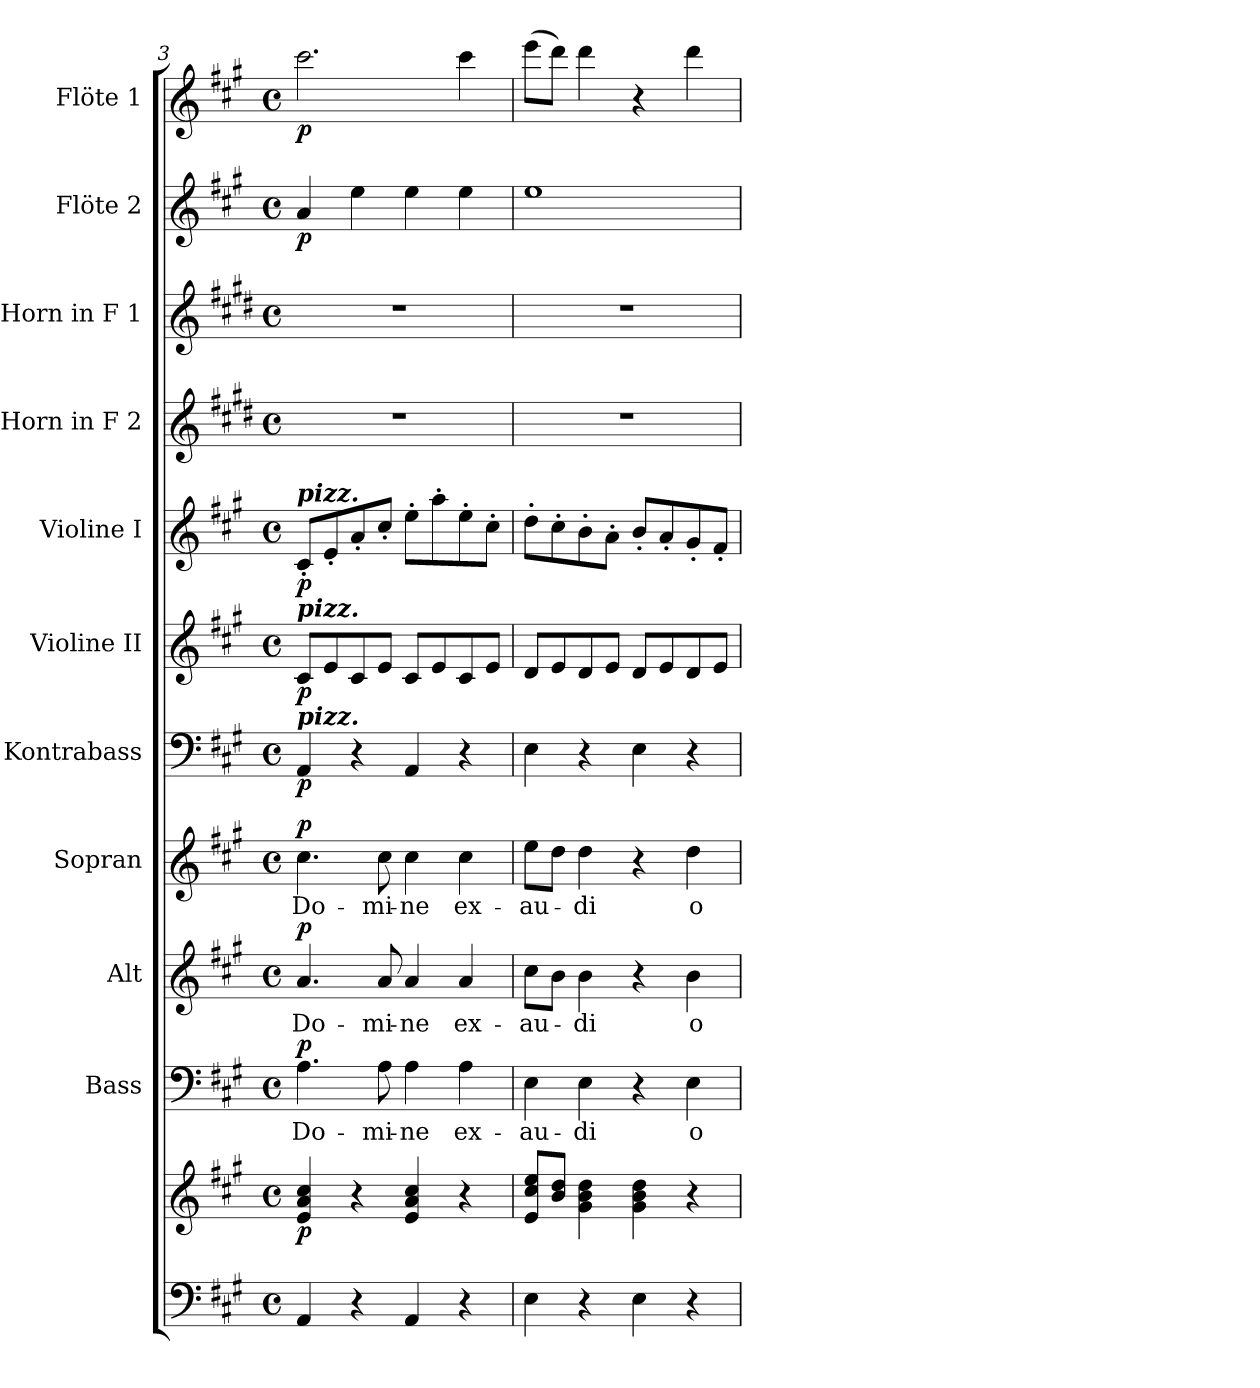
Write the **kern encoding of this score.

**kern	**kern	**dynam	**kern	**text	**dynam	**kern	**text	**dynam	**kern	**text	**dynam	**kern	**dynam	**kern	**dynam	**kern	**dynam	**kern	**kern	**kern	**dynam	**kern	**dynam
*part11	*part11	*part11	*part10	*part10	*part10	*part9	*part9	*part9	*part8	*part8	*part8	*part7	*part7	*part6	*part6	*part5	*part5	*part4	*part3	*part2	*part2	*part1	*part1
*staff12	*staff11	*staff11/12	*staff10	*staff10	*staff10	*staff9	*staff9	*staff9	*staff8	*staff8	*staff8	*staff7	*staff7	*staff6	*staff6	*staff5	*staff5	*staff4	*staff3	*staff2	*staff2	*staff1	*staff1
*	*	*	*I"Bass	*	*	*I"Alt	*	*	*I"Sopran	*	*	*I"Kontrabass	*	*I"Violine II	*	*I"Violine I	*	*I"Horn in F 2	*I"Horn in F 1	*I"Flöte 2	*	*I"Flöte 1	*
*	*	*	*I'B.	*	*	*I'A.	*	*	*I'S.	*	*	*I'Kb.	*	*I'Vl. II	*	*I'Vl. I	*	*	*	*I'Fl. 2	*	*I'Fl. 1	*
*clefF4	*clefG2	*	*clefF4	*	*	*clefG2	*	*	*clefG2	*	*	*clefF4	*	*clefG2	*	*clefG2	*	*clefG2	*clefG2	*clefG2	*	*clefG2	*
*	*	*	*	*	*	*	*	*	*	*	*	*ITrd7c12	*	*	*	*	*	*ITrd4c7	*ITrd4c7	*	*	*	*
*k[f#c#g#]	*k[f#c#g#]	*	*k[f#c#g#]	*	*	*k[f#c#g#]	*	*	*k[f#c#g#]	*	*	*k[f#c#g#]	*	*k[f#c#g#]	*	*k[f#c#g#]	*	*k[f#c#g#]	*k[f#c#g#]	*k[f#c#g#]	*	*k[f#c#g#]	*
*A:	*A:	*	*A:	*	*	*A:	*	*	*A:	*	*	*A:	*	*A:	*	*A:	*	*A:	*A:	*A:	*	*A:	*
*M4/4	*M4/4	*	*M4/4	*	*	*M4/4	*	*	*M4/4	*	*	*M4/4	*	*M4/4	*	*M4/4	*	*M4/4	*M4/4	*M4/4	*	*M4/4	*
*met(c)	*met(c)	*	*met(c)	*	*	*met(c)	*	*	*met(c)	*	*	*met(c)	*	*met(c)	*	*met(c)	*	*met(c)	*met(c)	*met(c)	*	*met(c)	*
=3	=3	=3	=3	=3	=3	=3	=3	=3	=3	=3	=3	=3	=3	=3	=3	=3	=3	=3	=3	=3	=3	=3	=3
!	!	!	!	!	!	!	!	!	!	!	!	!	!	!	!	!LO:TX:a:Bi:t=pizz.	!	!	!	!	!	!	!
!	!	!	!	!	!	!	!	!	!	!	!	!	!	!LO:TX:a:Bi:t=pizz.	!	!	!	!	!	!	!	!	!
!	!	!	!	!	!	!	!	!	!	!	!	!LO:TX:a:Bi:t=pizz.	!	!	!	!	!	!	!	!	!	!	!
!	!	!LO:DY:b	!	!LO:LY:b	!LO:DY:a	!	!LO:LY:b	!LO:DY:a	!	!LO:LY:b	!LO:DY:a	!	!LO:DY:b	!	!LO:DY:b	!	!LO:DY:b	!	!	!	!LO:DY:b	!	!LO:DY:b
4AA/	4e/ 4a/ 4cc#/	p	4.A\	Do-	p	4.a/	Do-	p	4.cc#\	Do-	p	4AAA/	p	8c#/L	p	8c#'</L	p	1r	1r	4a/	p	2.ccc#\	p
.	.	.	.	.	.	.	.	.	.	.	.	.	.	8e/	.	8e'</	.	.	.	.	.	.	.
4r	4r	.	.	.	.	.	.	.	.	.	.	4r	.	8c#/	.	8a'</	.	.	.	4ee\	.	.	.
!	!	!	!	!LO:LY:b	!	!	!LO:LY:b	!	!	!LO:LY:b	!	!	!	!	!	!	!	!	!	!	!	!	!
.	.	.	8A\	-mi-	.	8a/	-mi-	.	8cc#\	-mi-	.	.	.	8e/J	.	8cc#'</J	.	.	.	.	.	.	.
!	!	!	!	!LO:LY:b	!	!	!LO:LY:b	!	!	!LO:LY:b	!	!	!	!	!	!	!	!	!	!	!	!	!
4AA/	4e/ 4a/ 4cc#/	.	4A\	-ne	.	4a/	-ne	.	4cc#\	-ne	.	4AAA/	.	8c#/L	.	8ee'>\L	.	.	.	4ee\	.	.	.
.	.	.	.	.	.	.	.	.	.	.	.	.	.	8e/	.	8aa'>\	.	.	.	.	.	.	.
!	!	!	!	!LO:LY:b	!	!	!LO:LY:b	!	!	!LO:LY:b	!	!	!	!	!	!	!	!	!	!	!	!	!
4r	4r	.	4A\	ex-	.	4a/	ex-	.	4cc#\	ex-	.	4r	.	8c#/	.	8ee'>\	.	.	.	4ee\	.	4ccc#\	.
.	.	.	.	.	.	.	.	.	.	.	.	.	.	8e/J	.	8cc#'>\J	.	.	.	.	.	.	.
=4	=4	=4	=4	=4	=4	=4	=4	=4	=4	=4	=4	=4	=4	=4	=4	=4	=4	=4	=4	=4	=4	=4	=4
!	!	!	!	!LO:LY:b	!	!	!LO:LY:b	!	!	!LO:LY:b	!	!	!	!	!	!	!	!	!	!	!	!	!
4E\	8e/ 8cc#/ 8ee/L	.	4E\	-au-	.	8cc#\L	-au-	.	8ee\L	-au-	.	4EE\	.	8d/L	.	8dd'>\L	.	1r	1r	1ee	.	(>8eee\L	.
.	8b/ 8dd/J	.	.	.	.	8b\J	.	.	8dd\J	.	.	.	.	8e/	.	8cc#'>\	.	.	.	.	.	8ddd\J)	.
!	!	!	!	!LO:LY:b	!	!	!LO:LY:b	!	!	!LO:LY:b	!	!	!	!	!	!	!	!	!	!	!	!	!
4r	4g#\ 4b\ 4dd\	.	4E\	-di	.	4b\	-di	.	4dd\	-di	.	4r	.	8d/	.	8b'>\	.	.	.	.	.	4ddd\	.
.	.	.	.	.	.	.	.	.	.	.	.	.	.	8e/J	.	8a'>\J	.	.	.	.	.	.	.
4E\	4g#\ 4b\ 4dd\	.	4r	.	.	4r	.	.	4r	.	.	4EE\	.	8d/L	.	8b'</L	.	.	.	.	.	4r	.
.	.	.	.	.	.	.	.	.	.	.	.	.	.	8e/	.	8a'</	.	.	.	.	.	.	.
!	!	!	!	!LO:LY:b	!	!	!LO:LY:b	!	!	!LO:LY:b	!	!	!	!	!	!	!	!	!	!	!	!	!
4r	4r	.	4E\	o-	.	4b\	o-	.	4dd\	o-	.	4r	.	8d/	.	8g#'</	.	.	.	.	.	4ddd\	.
.	.	.	.	.	.	.	.	.	.	.	.	.	.	8e/J	.	8f#'</J	.	.	.	.	.	.	.
=	=	=	=	=	=	=	=	=	=	=	=	=	=	=	=	=	=	=	=	=	=	=	=
*-	*-	*-	*-	*-	*-	*-	*-	*-	*-	*-	*-	*-	*-	*-	*-	*-	*-	*-	*-	*-	*-	*-	*-
